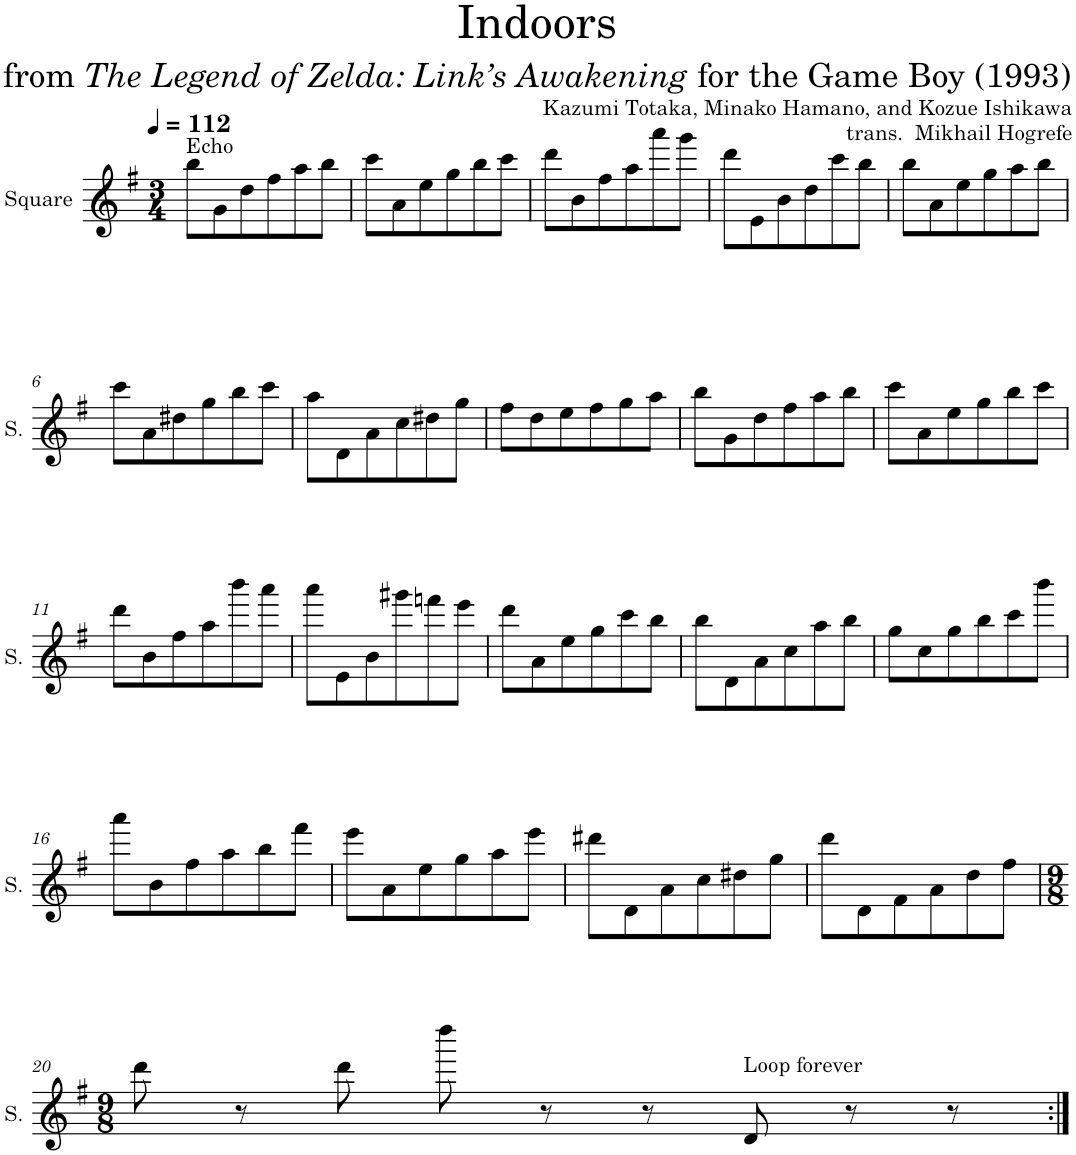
**kern	**dynam	**kern
*part2	*part2	*part1
*staff2	*staff2	*staff1
*I"Square Synthesizer	*	*I"Square
*	*	*I'S.
*stria5	*	*
*clefG2	*	*clefG2
*k[f#]	*	*k[f#]
*M3/4	*	*M3/4
*MM112	*	*MM112
=1	=1	=1
!	!	!LO:TX:a:t=Echo
8r	.	8bb\L
16r	.	8g\
!	!LO:DY:b	!
8bb	p	.
.	.	8dd\
8g\L	.	.
.	.	8ff#\
8dd\J	.	.
.	.	8aa\
8ff#\L	.	.
.	.	8bb\J
[16aa\Jk	.	.
=2	=2	=2
16aa\KL]	.	8ccc\L
8bb\	.	.
.	.	8a\
8ccc\J	.	.
.	.	8ee\
8a\L	.	.
.	.	8gg\
8ee\J	.	.
.	.	8bb\
8gg\L	.	.
.	.	8ccc\J
[16bb\Jk	.	.
=3	=3	=3
16bb\KL]	.	8ddd\L
8ccc\	.	.
.	.	8b\
8ddd\J	.	.
.	.	8ff#\
8b\L	.	.
.	.	8aa\
8ff#\J	.	.
.	.	8aaa\
8aa\L	.	.
.	.	8ggg\J
[16aaa\Jk	.	.
=4	=4	=4
16aaa\KL]	.	8ddd\L
8ggg\	.	.
.	.	8e\
8ddd\J	.	.
.	.	8b\
8e/L	.	.
.	.	8dd\
8b/J	.	.
.	.	8ccc\
8dd\L	.	.
.	.	8bb\J
[16ccc\Jk	.	.
=5	=5	=5
16ccc\KL]	.	8bb\L
8bb\	.	.
.	.	8a\
8bb\J	.	.
.	.	8ee\
8a\L	.	.
.	.	8gg\
8ee\J	.	.
.	.	8aa\
8gg\L	.	.
.	.	8bb\J
[16aa\Jk	.	.
!!LO:LB:g=z
=6	=6	=6
16aa\KL]	.	8ccc\L
8bb\	.	.
.	.	8a\
8ccc\J	.	.
.	.	8dd#X\
8a\L	.	.
.	.	8gg\
8dd#X\J	.	.
.	.	8bb\
8gg\L	.	.
.	.	8ccc\J
[16bb\Jk	.	.
=7	=7	=7
16bb\KL]	.	8aa\L
8ccc\	.	.
.	.	8d\
8aa\J	.	.
.	.	8a\
8d/L	.	.
.	.	8cc\
8a/J	.	.
.	.	8dd#X\
8cc\L	.	.
.	.	8gg\J
[16dd#X\Jk	.	.
=8	=8	=8
16dd#\KL]	.	8ff#\L
8gg\	.	.
.	.	8dd\
8ff#\J	.	.
.	.	8ee\
8ddn\L	.	.
.	.	8ff#\
8ee\J	.	.
.	.	8gg\
8ff#\L	.	.
.	.	8aa\J
[16gg\Jk	.	.
=9	=9	=9
16gg\KL]	.	8bb\L
8aa\	.	.
.	.	8g\
8bb\J	.	.
.	.	8dd\
8g\L	.	.
.	.	8ff#\
8dd\J	.	.
.	.	8aa\
8ff#\L	.	.
.	.	8bb\J
[16aa\Jk	.	.
=10	=10	=10
16aa\KL]	.	8ccc\L
8bb\	.	.
.	.	8a\
8ccc\J	.	.
.	.	8ee\
8a\L	.	.
.	.	8gg\
8ee\J	.	.
.	.	8bb\
8gg\L	.	.
.	.	8ccc\J
[16bb\Jk	.	.
!!LO:LB:g=z
=11	=11	=11
16bb\KL]	.	8ddd\L
8ccc\	.	.
.	.	8b\
8ddd\J	.	.
.	.	8ff#\
8b\L	.	.
.	.	8aa\
8ff#\J	.	.
.	.	8bbb\
8aa\L	.	.
.	.	8aaa\J
[16bbb\Jk	.	.
=12	=12	=12
16bbb\KL]	.	8aaa\L
8aaa\	.	.
.	.	8e\
8aaa\J	.	.
.	.	8b\
8e/L	.	.
.	.	8ggg#X\
8b/J	.	.
.	.	8fffn\
8ggg#X\L	.	.
.	.	8eee\J
[16fffn\Jk	.	.
=13	=13	=13
16fff\KL]	.	8ddd\L
8eee\	.	.
.	.	8a\
8ddd\J	.	.
.	.	8ee\
8a\L	.	.
.	.	8gg\
8ee\J	.	.
.	.	8ccc\
8gg\L	.	.
.	.	8bb\J
[16ccc\Jk	.	.
=14	=14	=14
16ccc\KL]	.	8bb\L
8bb\	.	.
.	.	8d\
8bb\J	.	.
.	.	8a\
8d/L	.	.
.	.	8cc\
8a/J	.	.
.	.	8aa\
8cc\L	.	.
.	.	8bb\J
[16aa\Jk	.	.
=15	=15	=15
16aa\KL]	.	8gg\L
8bb\	.	.
.	.	8cc\
8gg\J	.	.
.	.	8gg\
8cc\L	.	.
.	.	8bb\
8gg\J	.	.
.	.	8ccc\
8bb\L	.	.
.	.	8bbb\J
[16ccc\Jk	.	.
!!LO:LB:g=z
=16	=16	=16
16ccc\KL]	.	8aaa\L
8bbb\	.	.
.	.	8b\
8aaa\J	.	.
.	.	8ff#\
8b\L	.	.
.	.	8aa\
8ff#\J	.	.
.	.	8bb\
8aa\L	.	.
.	.	8fff#\J
[16bb\Jk	.	.
=17	=17	=17
16bb\KL]	.	8eee\L
8fff#\	.	.
.	.	8a\
8eee\J	.	.
.	.	8ee\
8a\L	.	.
.	.	8gg\
8ee\J	.	.
.	.	8aa\
8gg\L	.	.
.	.	8eee\J
[16aa\Jk	.	.
=18	=18	=18
16aa\KL]	.	8ddd#X\L
8eee\	.	.
.	.	8d\
8ddd#X\J	.	.
.	.	8a\
8d/L	.	.
.	.	8cc\
8a/J	.	.
.	.	8dd#X\
8cc\L	.	.
.	.	8gg\J
[16dd#X\Jk	.	.
=19	=19	=19
16dd#\KL]	.	8ddd\L
8gg\	.	.
.	.	8d\
8ddd\J	.	.
.	.	8f#\
8d/L	.	.
.	.	8a\
8f#/J	.	.
.	.	8dd\
8a\L	.	.
.	.	8ff#\J
[16ddn\Jk	.	.
!!LO:LB:g=z
=20	=20	=20
*M9/8	*	*M9/8
16dd\KL]	.	8ddd\
8ff#\	.	.
.	.	8r
8ddd\J	.	.
.	.	8ddd\
8r	.	.
.	.	8dddd\
8ddd\L	.	.
.	.	8r
8dddd\J	.	.
.	.	8r
8r	.	.
!	!	!LO:TX:a:t=Loop forever
.	.	8d/
8r	.	.
.	.	8r
8d	.	.
.	.	8r
16r	.	.
=:|!	=:|!	=:|!
*-	*-	*-
